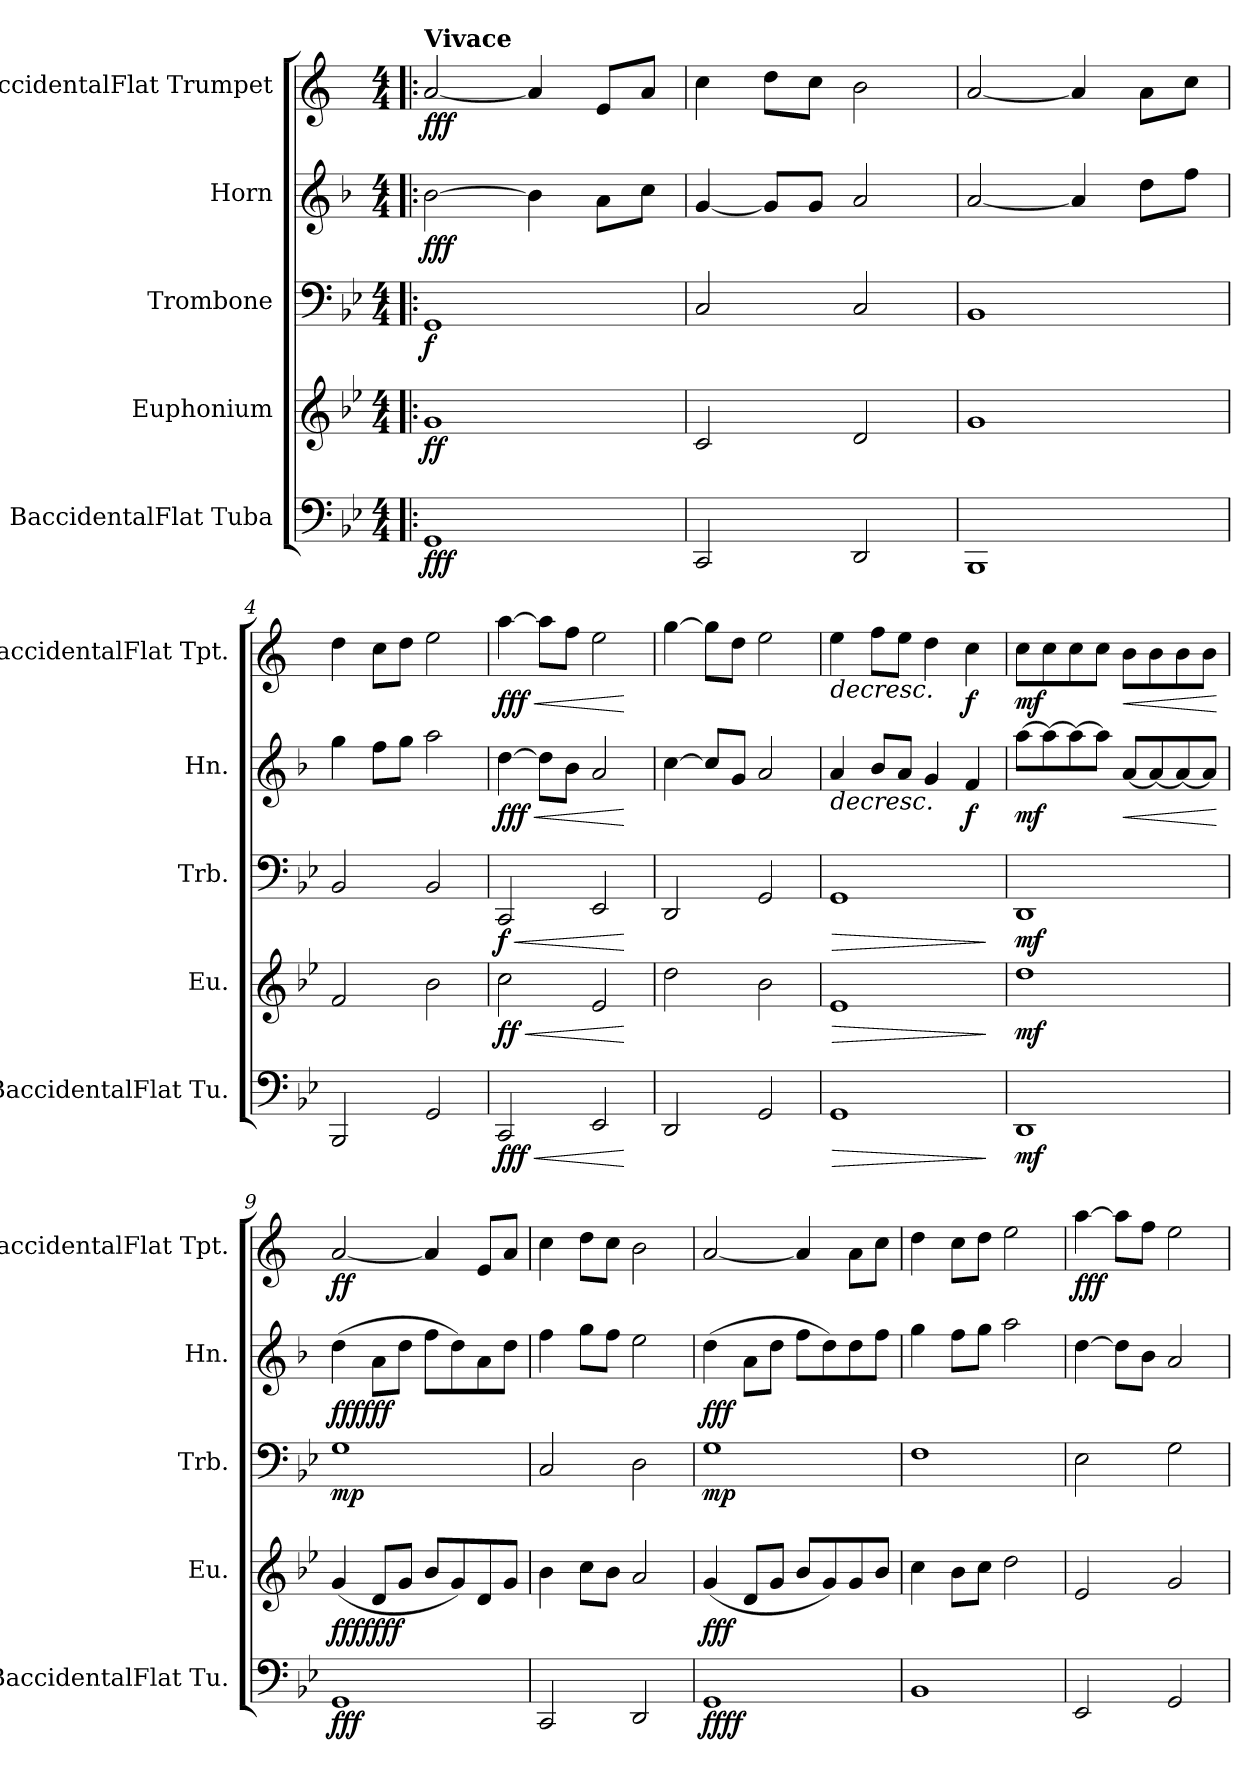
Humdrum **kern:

**kern	**dynam	**kern	**dynam	**kern	**dynam	**kern	**dynam	**kern	**dynam
*part5	*part5	*part4	*part4	*part3	*part3	*part2	*part2	*part1	*part1
*staff5	*staff5	*staff4	*staff4	*staff3	*staff3	*staff2	*staff2	*staff1	*staff1
*I"BaccidentalFlat Tuba	*	*I"Euphonium	*	*I"Trombone	*	*I"Horn	*	*I"BaccidentalFlat Trumpet	*
*I'BaccidentalFlat Tu.	*	*I'Eu.	*	*I'Trb.	*	*I'Hn.	*	*I'BaccidentalFlat Tpt.	*
*clefF4	*	*clefG2	*	*clefF4	*	*clefG2	*	*clefG2	*
*	*	*	*	*	*	*ITrd4c7	*	*ITrd1c2	*
*k[b-e-]	*	*k[b-e-]	*	*k[b-e-]	*	*k[b-e-]	*	*k[b-e-]	*
*M4/4	*	*M4/4	*	*M4/4	*	*M4/4	*	*M4/4	*
=1!|:	=1!|:	=1!|:	=1!|:	=1!|:	=1!|:	=1!|:	=1!|:	=1!|:	=1!|:
!	!	!	!	!	!	!	!	!LO:TX:a:B:t=Vivace	!
!	!LO:DY:b	!	!LO:DY:b	!	!LO:DY:b	!	!LO:DY:b	!	!LO:DY:b
1GG	fff	1g	ff	1GG	f	[2e-\	fff	[2g/	fff
.	.	.	.	.	.	4e-\]	.	4g/]	.
.	.	.	.	.	.	8d\L	.	8d/L	.
.	.	.	.	.	.	8f\J	.	8g/J	.
=2	=2	=2	=2	=2	=2	=2	=2	=2	=2
2CC/	.	2c/	.	2C/	.	[4c/	.	4b-\	.
.	.	.	.	.	.	8c/L]	.	8cc\L	.
.	.	.	.	.	.	8c/J	.	8b-\J	.
2DD/	.	2d/	.	2C/	.	2d/	.	2a\	.
=3	=3	=3	=3	=3	=3	=3	=3	=3	=3
1BBB-	.	1g	.	1BB-	.	[2d/	.	[2g/	.
.	.	.	.	.	.	4d/]	.	4g/]	.
.	.	.	.	.	.	8g\L	.	8g\L	.
.	.	.	.	.	.	8b-\J	.	8b-\J	.
=4	=4	=4	=4	=4	=4	=4	=4	=4	=4
2BBB-/	.	2f/	.	2BB-/	.	4cc\	.	4cc\	.
.	.	.	.	.	.	8b-\L	.	8b-\L	.
.	.	.	.	.	.	8cc\J	.	8cc\J	.
2GG/	.	2b-\	.	2BB-/	.	2dd\	.	2dd\	.
=5	=5	=5	=5	=5	=5	=5	=5	=5	=5
!	!LO:HP:b	!	!LO:HP:b	!	!LO:HP:b	!	!LO:HP:b	!	!LO:HP:b
!	!LO:DY:n=1:b	!	!LO:DY:n=1:b	!	!LO:DY:n=1:b	!	!LO:DY:n=1:b	!	!LO:DY:n=1:b
2CC/	< fff	2cc\	< ff	2CC/	< f	[4g\	< fff	[4gg\	< fff
.	.	.	.	.	.	8g\L]	.	8gg\L]	.
.	.	.	.	.	.	8e-\J	.	8ee-\J	.
2EE-/	.	2e-/	.	2EE-/	.	2d/	.	2dd\	.
.	[	.	[	.	[	.	[	.	[
=6	=6	=6	=6	=6	=6	=6	=6	=6	=6
2DD/	.	2dd\	.	2DD/	.	[4f\	.	[4ff\	.
.	.	.	.	.	.	8f/L]	.	8ff\L]	.
.	.	.	.	.	.	8c/J	.	8cc\J	.
2GG/	.	2b-\	.	2GG/	.	2d/	.	2dd\	.
=7	=7	=7	=7	=7	=7	=7	=7	=7	=7
!	!LO:HP:b	!	!LO:HP:b	!	!LO:HP:b	!	!LO:HP:b	!	!LO:HP:b
1GG	>	1e-	>	1GG	>	4d/	>	4dd\	>
.	.	.	.	.	.	8e-/L	.	8ee-\L	.
.	.	.	.	.	.	8d/J	.	8dd\J	.
.	.	.	.	.	.	4c/	.	4cc\	.
!	!	!	!	!	!	!	!LO:DY:b	!	!LO:DY:b
.	.	.	.	.	.	4B-/	f	4b-\	f
.	]	.	]	.	]	.	]	.	]
!!LO:LB:g=z
=8	=8	=8	=8	=8	=8	=8	=8	=8	=8
!	!LO:DY:b	!	!LO:DY:b	!	!LO:DY:b	!	!LO:DY:b	!	!LO:DY:b
1DD	mf	1dd	mf	1DD	mf	[8dd\L	mf	8b-\L	mf
.	.	.	.	.	.	8dd\_	.	8b-\	.
.	.	.	.	.	.	8dd\_	.	8b-\	.
.	.	.	.	.	.	8dd\J]	.	8b-\J	.
!	!	!	!	!	!	!	!LO:HP:b	!	!LO:HP:b
.	.	.	.	.	.	[8d/L	<	8a\L	<
.	.	.	.	.	.	8d/_	.	8a\	.
.	.	.	.	.	.	8d/_	.	8a\	.
.	.	.	.	.	.	8d/J]	.	8a\J	.
.	.	.	.	.	.	.	[	.	[
=9	=9	=9	=9	=9	=9	=9	=9	=9	=9
!	!LO:DY:b	!	!LO:DY:b	!	!	!	!	!	!
!	!	!	!LO:DY:n=1:b	!	!	!	!	!	!
!	!	!	!LO:DY:n=2:b	!	!LO:DY:b	!	!LO:DY:b	!	!
!	!	!	!	!	!	!	!LO:DY:n=1:b	!	!LO:DY:b
1GG	fff	(4g/	f fff fff	1G	mp	(4g\	fff fff	[2g/	ff
.	.	8d/L	.	.	.	8d\L	.	.	.
.	.	8g/J	.	.	.	8g\J	.	.	.
.	.	8b-/L	.	.	.	8b-\L	.	4g/]	.
.	.	8g/)	.	.	.	8g\)	.	.	.
.	.	8d/	.	.	.	8d\	.	8d/L	.
.	.	8g/J	.	.	.	8g\J	.	8g/J	.
=10	=10	=10	=10	=10	=10	=10	=10	=10	=10
2CC/	.	4b-\	.	2C/	.	4b-\	.	4b-\	.
.	.	8cc\L	.	.	.	8cc\L	.	8cc\L	.
.	.	8b-\J	.	.	.	8b-\J	.	8b-\J	.
2DD/	.	2a/	.	2D\	.	2a\	.	2a\	.
=11	=11	=11	=11	=11	=11	=11	=11	=11	=11
!	!LO:DY:b	!	!LO:DY:b	!	!LO:DY:b	!	!LO:DY:b	!	!
1GG	ffff	(4g/	fff	1G	mp	(4g\	fff	[2g/	.
.	.	8d/L	.	.	.	8d\L	.	.	.
.	.	8g/J	.	.	.	8g\J	.	.	.
.	.	8b-/L	.	.	.	8b-\L	.	4g/]	.
.	.	8g/)	.	.	.	8g\)	.	.	.
.	.	8g/	.	.	.	8g\	.	8g\L	.
.	.	8b-/J	.	.	.	8b-\J	.	8b-\J	.
=12	=12	=12	=12	=12	=12	=12	=12	=12	=12
1BB-	.	4cc\	.	1F	.	4cc\	.	4cc\	.
.	.	8b-\L	.	.	.	8b-\L	.	8b-\L	.
.	.	8cc\J	.	.	.	8cc\J	.	8cc\J	.
.	.	2dd\	.	.	.	2dd\	.	2dd\	.
=13	=13	=13	=13	=13	=13	=13	=13	=13	=13
!	!	!	!	!	!	!	!	!	!LO:DY:b
2EE-/	.	2e-/	.	2E-\	.	[4g\	.	[4gg\	fff
.	.	.	.	.	.	8g\L]	.	8gg\L]	.
.	.	.	.	.	.	8e-\J	.	8ee-\J	.
2GG/	.	2g/	.	2G\	.	2d/	.	2dd\	.
=	=	=	=	=	=	=	=	=	=
*-	*-	*-	*-	*-	*-	*-	*-	*-	*-
